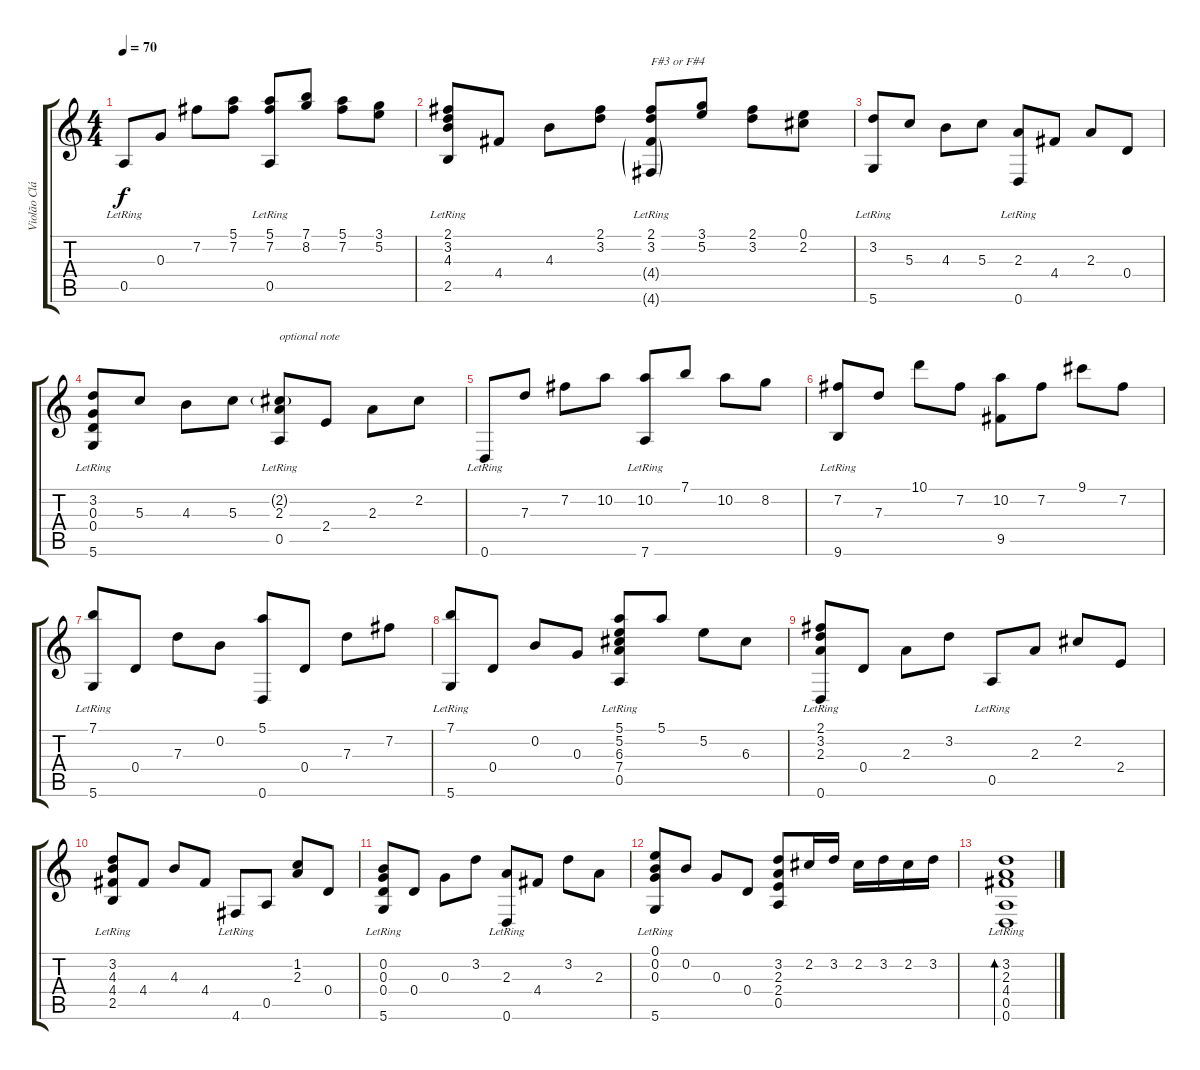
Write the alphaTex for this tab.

\track ("Violão Clássico" "Violão Clá") {instrument acousticguitarnylon}
\staff {score tabs}
\tuning (E4 B3 G3 D3 A2 D2) {hide}
\ts (4 4)
\tempo 70
\clef g2
\ks c
0.5{lr}.8{dy f} 0.3.8 7.2.8 (5.1 7.2).8 (5.1 7.2 0.5{lr}).8 (7.1 8.2).8 (5.1 7.2).8 (3.1 5.2).8 |
(2.1 3.2 4.3 2.5{lr}).8 4.4.8 4.3.8 (2.1 3.2).8 (2.1 3.2 4.4{g} 4.6{g lr}).8{txt "F#3 or F#4"} (3.1 5.2).8 (2.1 3.2).8 (0.1 2.2).8 |
(3.2 5.6{lr}).8 5.3.8 4.3.8 5.3.8 (2.3 0.6{lr}).8 4.4.8 2.3.8 0.4.8 |
(3.2 0.3 0.4 5.6{lr}).8 5.3.8 4.3.8 5.3.8 (2.2{g} 2.3 0.5{lr}).8{txt "optional note"} 2.4.8 2.3.8 2.2.8 |
0.6{lr}.8 7.3.8 7.2.8 10.2.8 (10.2 7.6{lr}).8 7.1.8 10.2.8 8.2.8 |
(7.2 9.6{lr}).8 7.3.8 10.1.8 7.2.8 (10.2 9.5).8 7.2.8 9.1.8 7.2.8 |
(7.1 5.6{lr}).8 0.4.8 7.3.8 0.2.8 (5.1 0.6).8 0.4.8 7.3.8 7.2.8 |
(7.1 5.6{lr}).8 0.4.8 0.2.8 0.3.8 (5.1 5.2 6.3 7.4 0.5{lr}).8 5.1.8 5.2.8 6.3.8 |
(2.1 3.2 2.3 0.6{lr}).8 0.4.8 2.3.8 3.2.8 0.5{lr}.8 2.3.8 2.2.8 2.4.8 |
(3.2 4.3 4.4 2.5{lr}).8 4.4.8 4.3.8 4.4.8 4.6{lr}.8 0.5.8 (1.2 2.3).8 0.4.8 |
(0.2 0.3 0.4 5.6{lr}).8 0.4.8 0.3.8 3.2.8 (2.3 0.6{lr}).8 4.4.8 3.2.8 2.3.8 |
(0.1 0.2 0.3 5.6{lr}).8 0.2.8 0.3.8 0.4.8 (3.2 2.3 2.4 0.5).8 2.2.16 3.2.16 2.2.16 3.2.16 2.2.16 3.2.16 |
(3.2{lr} 2.3{lr} 4.4{lr} 0.5{lr} 0.6{lr}).1{bd 120}
